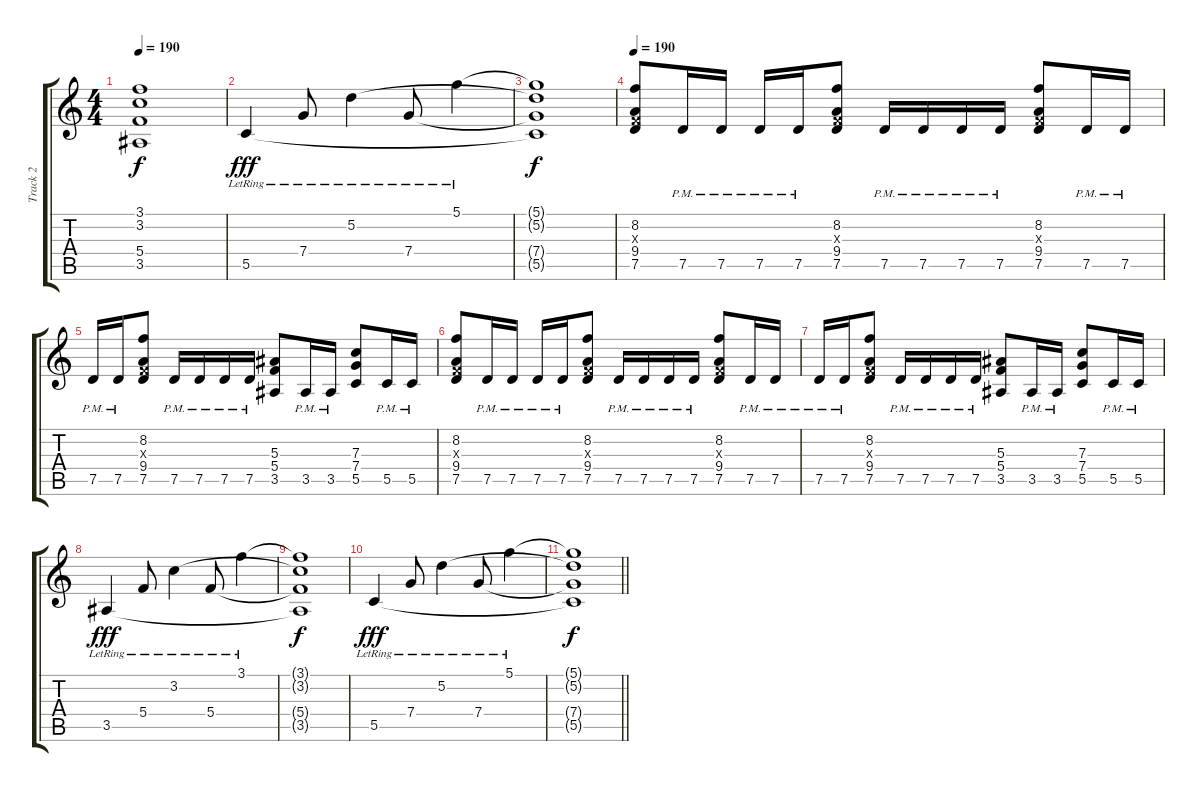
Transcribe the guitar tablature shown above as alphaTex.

\track ("Track 2" "Track 2") {instrument distortionguitar}
\staff {score tabs}
\tuning (D4 A3 F3 C3 G2 C2) {hide}
\ts (4 4)
\tempo 190
\clef g2
\ks c
(3.1{t} 3.2{t} 5.4{t} 3.5{t}).1{dy f} |
5.5{lr}.4{dy fff} 7.4{lr}.8 5.2{lr}.4 7.4{lr}.8 5.1{lr}.4 |
(5.1{t} 5.2{t} 7.4{t} 5.5{t}).1{dy f} |
\tempo 190
(8.2 0.3{x} 9.4 7.5).8 7.5{pm}.16 7.5{pm}.16 7.5{pm}.16 7.5{pm}.16 (8.2 0.3{x} 9.4 7.5).8 7.5{pm}.16 7.5{pm}.16 7.5{pm}.16 7.5{pm}.16 (8.2 0.3{x} 9.4 7.5).8 7.5{pm}.16 7.5{pm}.16 |
7.5{pm}.16 7.5{pm}.16 (8.2 0.3{x} 9.4 7.5).8 7.5{pm}.16 7.5{pm}.16 7.5{pm}.16 7.5{pm}.16 (5.3 5.4 3.5).8 3.5{pm}.16 3.5{pm}.16 (7.3 7.4 5.5).8 5.5{pm}.16 5.5{pm}.16 |
(8.2 0.3{x} 9.4 7.5).8 7.5{pm}.16 7.5{pm}.16 7.5{pm}.16 7.5{pm}.16 (8.2 0.3{x} 9.4 7.5).8 7.5{pm}.16 7.5{pm}.16 7.5{pm}.16 7.5{pm}.16 (8.2 0.3{x} 9.4 7.5).8 7.5{pm}.16 7.5{pm}.16 |
7.5{pm}.16 7.5{pm}.16 (8.2 0.3{x} 9.4 7.5).8 7.5{pm}.16 7.5{pm}.16 7.5{pm}.16 7.5{pm}.16 (5.3 5.4 3.5).8 3.5{pm}.16 3.5{pm}.16 (7.3 7.4 5.5).8 5.5{pm}.16 5.5{pm}.16 |
3.5{lr}.4{dy fff} 5.4{lr}.8 3.2{lr}.4 5.4{lr}.8 3.1{lr}.4 |
(3.1{t} 3.2{t} 5.4{t} 3.5{t}).1{dy f} |
5.5{lr}.4{dy fff} 7.4{lr}.8 5.2{lr}.4 7.4{lr}.8 5.1{lr}.4 |
\barLineRight lightlight
(5.1{t} 5.2{t} 7.4{t} 5.5{t}).1{dy f}
